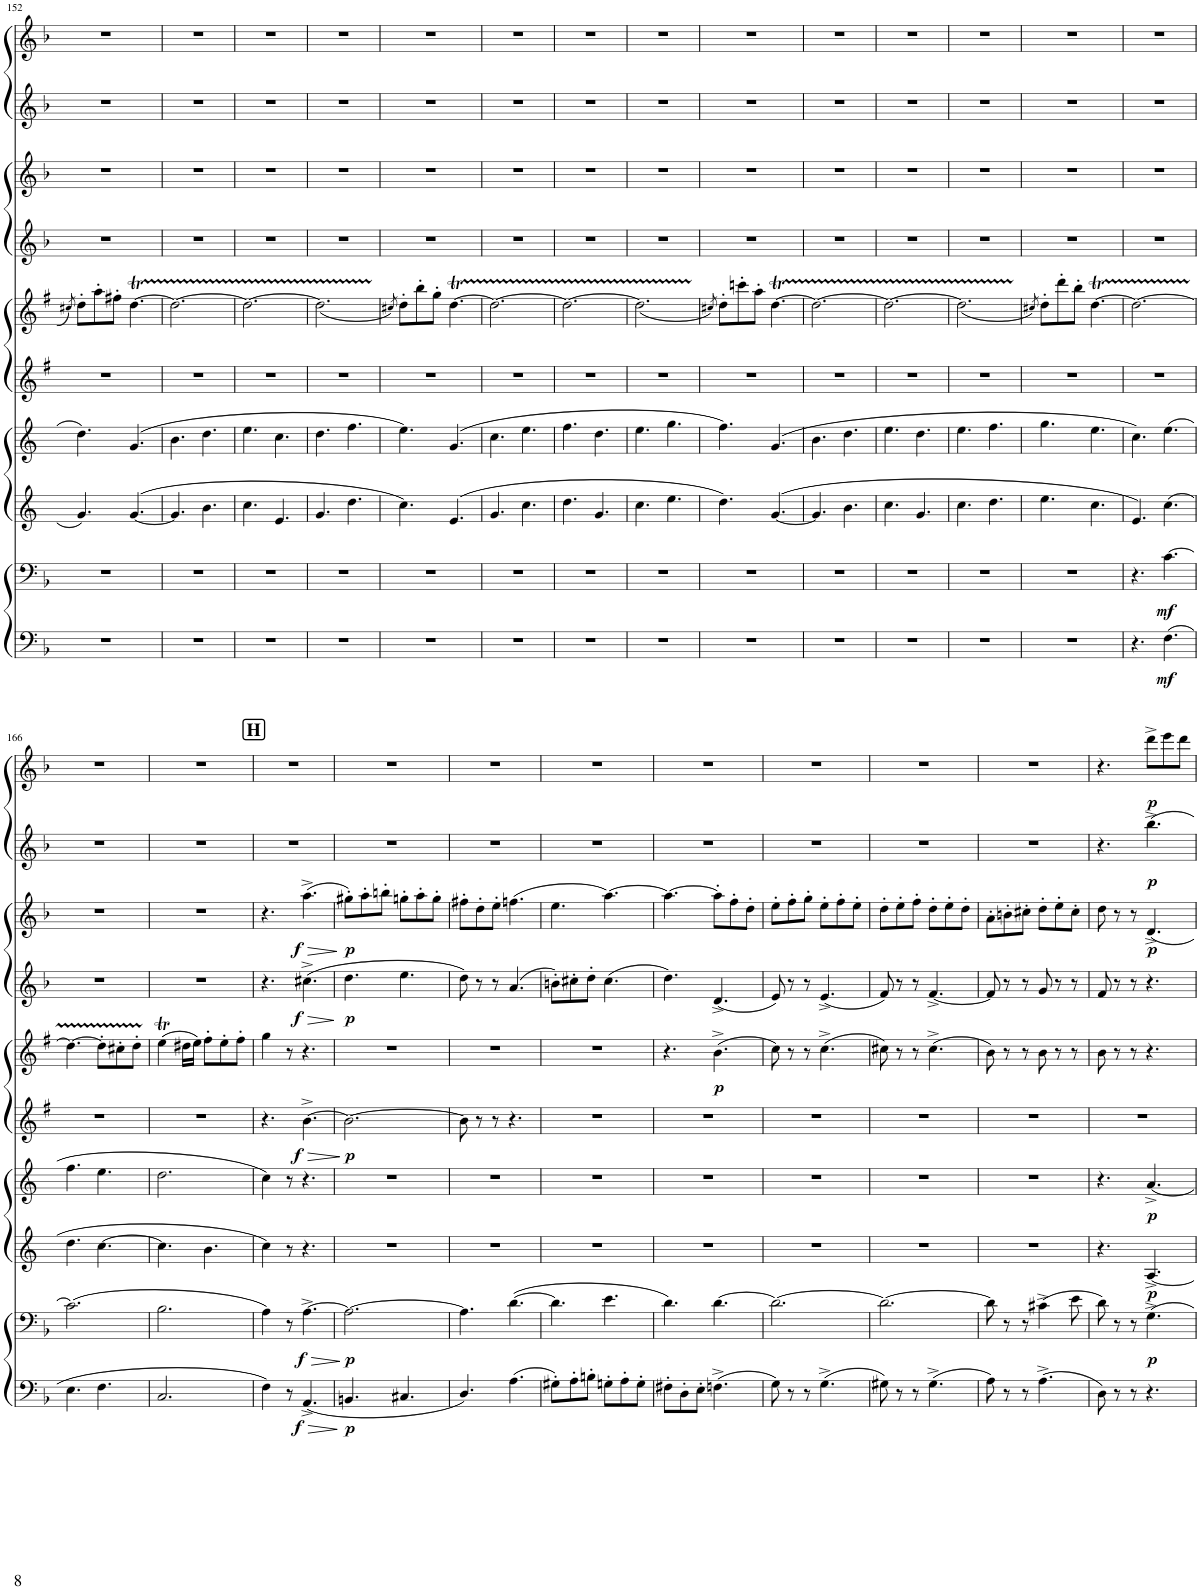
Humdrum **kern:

**kern	**dynam	**kern	**dynam	**kern	**dynam	**kern	**dynam	**kern	**dynam	**kern	**dynam	**kern	**dynam	**kern	**dynam	**kern	**dynam	**kern	**dynam
*part10	*part10	*part9	*part9	*part8	*part8	*part7	*part7	*part6	*part6	*part5	*part5	*part4	*part4	*part3	*part3	*part2	*part2	*part1	*part1
*staff10	*staff10	*staff9	*staff9	*staff8	*staff8	*staff7	*staff7	*staff6	*staff6	*staff5	*staff5	*staff4	*staff4	*staff3	*staff3	*staff2	*staff2	*staff1	*staff1
*I"Bassoon 2	*	*I"Bassoon 1	*	*I"Horn 2 in F	*	*I"Horn 1 in F	*	*I"Clarinet 2 in Bb	*	*I"Clarinet 1 in Bb	*	*I"Oboe 2	*	*I"Oboe 1	*	*I"Flute 2	*	*I"Flute 1	*
*I'Bsn	*	*I'Bsn	*	*I'Hn	*	*I'Hn	*	*I'Cl	*	*I'Cl	*	*I'Ob	*	*I'Ob	*	*I'Fl	*	*I'Fl	*
!!LO:PB:g=z
*clefF4	*	*clefF4	*	*clefG2	*	*clefG2	*	*clefG2	*	*clefG2	*	*clefG2	*	*clefG2	*	*clefG2	*	*clefG2	*
*	*	*	*	*Trd4c7	*	*Trd4c7	*	*Trd1c2	*	*Trd1c2	*	*	*	*	*	*	*	*	*
*k[b-]	*	*k[b-]	*	*k[]	*	*k[]	*	*k[f#]	*	*k[f#]	*	*k[b-]	*	*k[b-]	*	*k[b-]	*	*k[b-]	*
*M6/8	*	*M6/8	*	*M6/8	*	*M6/8	*	*M6/8	*	*M6/8	*	*M6/8	*	*M6/8	*	*M6/8	*	*M6/8	*
=152	=152	=152	=152	=152	=152	=152	=152	=152	=152	=152	=152	=152	=152	=152	=152	=152	=152	=152	=152
.	.	.	.	.	.	.	.	.	.	8qcc#X/	.	.	.	.	.	.	.	.	.
2.r	.	2.r	.	4.g/	.	4.dd\	.	2.r	.	8dd'\L	.	2.r	.	2.r	.	2.r	.	2.r	.
.	.	.	.	.	.	.	.	.	.	8aa'\	.	.	.	.	.	.	.	.	.
.	.	.	.	.	.	.	.	.	.	8ff#X'\J	.	.	.	.	.	.	.	.	.
.	.	.	.	([4.g/	.	(4.g/	.	.	.	[4.ddT\	.	.	.	.	.	.	.	.	.
=153	=153	=153	=153	=153	=153	=153	=153	=153	=153	=153	=153	=153	=153	=153	=153	=153	=153	=153	=153
2.r	.	2.r	.	4.g/]	.	4.b\	.	2.r	.	2.dd\_	.	2.r	.	2.r	.	2.r	.	2.r	.
.	.	.	.	4.b\	.	4.dd\	.	.	.	.	.	.	.	.	.	.	.	.	.
=154	=154	=154	=154	=154	=154	=154	=154	=154	=154	=154	=154	=154	=154	=154	=154	=154	=154	=154	=154
2.r	.	2.r	.	4.cc\	.	4.ee\	.	2.r	.	2.dd\_	.	2.r	.	2.r	.	2.r	.	2.r	.
.	.	.	.	4.e/	.	4.cc\	.	.	.	.	.	.	.	.	.	.	.	.	.
=155	=155	=155	=155	=155	=155	=155	=155	=155	=155	=155	=155	=155	=155	=155	=155	=155	=155	=155	=155
2.r	.	2.r	.	4.g/	.	4.dd\	.	2.r	.	(<2.ddTTT\]	.	2.r	.	2.r	.	2.r	.	2.r	.
.	.	.	.	4.dd\	.	4.ff\	.	.	.	.	.	.	.	.	.	.	.	.	.
=156	=156	=156	=156	=156	=156	=156	=156	=156	=156	=156	=156	=156	=156	=156	=156	=156	=156	=156	=156
.	.	.	.	.	.	.	.	.	.	8qcc#X/)	.	.	.	.	.	.	.	.	.
2.r	.	2.r	.	4.cc\)	.	4.ee\)	.	2.r	.	8dd'\L	.	2.r	.	2.r	.	2.r	.	2.r	.
.	.	.	.	.	.	.	.	.	.	8bb'\	.	.	.	.	.	.	.	.	.
.	.	.	.	.	.	.	.	.	.	8gg'\J	.	.	.	.	.	.	.	.	.
.	.	.	.	(4.e/	.	(4.g/	.	.	.	[4.ddT\	.	.	.	.	.	.	.	.	.
=157	=157	=157	=157	=157	=157	=157	=157	=157	=157	=157	=157	=157	=157	=157	=157	=157	=157	=157	=157
2.r	.	2.r	.	4.g/	.	4.cc\	.	2.r	.	2.dd\_	.	2.r	.	2.r	.	2.r	.	2.r	.
.	.	.	.	4.cc\	.	4.ee\	.	.	.	.	.	.	.	.	.	.	.	.	.
=158	=158	=158	=158	=158	=158	=158	=158	=158	=158	=158	=158	=158	=158	=158	=158	=158	=158	=158	=158
2.r	.	2.r	.	4.dd\	.	4.ff\	.	2.r	.	2.dd\_	.	2.r	.	2.r	.	2.r	.	2.r	.
.	.	.	.	4.g/	.	4.dd\	.	.	.	.	.	.	.	.	.	.	.	.	.
=159	=159	=159	=159	=159	=159	=159	=159	=159	=159	=159	=159	=159	=159	=159	=159	=159	=159	=159	=159
2.r	.	2.r	.	4.cc\	.	4.ee\	.	2.r	.	(<2.ddTTT\]	.	2.r	.	2.r	.	2.r	.	2.r	.
.	.	.	.	4.ee\	.	4.gg\	.	.	.	.	.	.	.	.	.	.	.	.	.
=160	=160	=160	=160	=160	=160	=160	=160	=160	=160	=160	=160	=160	=160	=160	=160	=160	=160	=160	=160
.	.	.	.	.	.	.	.	.	.	8qcc#X/)	.	.	.	.	.	.	.	.	.
2.r	.	2.r	.	4.dd\)	.	4.ff\)	.	2.r	.	8dd'\L	.	2.r	.	2.r	.	2.r	.	2.r	.
.	.	.	.	.	.	.	.	.	.	8cccn'\	.	.	.	.	.	.	.	.	.
.	.	.	.	.	.	.	.	.	.	8aa'\J	.	.	.	.	.	.	.	.	.
.	.	.	.	([4.g/	.	(4.g/	.	.	.	[4.ddT\	.	.	.	.	.	.	.	.	.
=161	=161	=161	=161	=161	=161	=161	=161	=161	=161	=161	=161	=161	=161	=161	=161	=161	=161	=161	=161
2.r	.	2.r	.	4.g/]	.	4.b\	.	2.r	.	2.dd\_	.	2.r	.	2.r	.	2.r	.	2.r	.
.	.	.	.	4.b\	.	4.dd\	.	.	.	.	.	.	.	.	.	.	.	.	.
=162	=162	=162	=162	=162	=162	=162	=162	=162	=162	=162	=162	=162	=162	=162	=162	=162	=162	=162	=162
2.r	.	2.r	.	4.cc\	.	4.ee\	.	2.r	.	2.dd\_	.	2.r	.	2.r	.	2.r	.	2.r	.
.	.	.	.	4.g/	.	4.dd\	.	.	.	.	.	.	.	.	.	.	.	.	.
=163	=163	=163	=163	=163	=163	=163	=163	=163	=163	=163	=163	=163	=163	=163	=163	=163	=163	=163	=163
2.r	.	2.r	.	4.cc\	.	4.ee\	.	2.r	.	(<2.ddTTT\]	.	2.r	.	2.r	.	2.r	.	2.r	.
.	.	.	.	4.dd\	.	4.ff\	.	.	.	.	.	.	.	.	.	.	.	.	.
=164	=164	=164	=164	=164	=164	=164	=164	=164	=164	=164	=164	=164	=164	=164	=164	=164	=164	=164	=164
.	.	.	.	.	.	.	.	.	.	8qcc#X/)	.	.	.	.	.	.	.	.	.
2.r	.	2.r	.	4.ee\	.	4.gg\	.	2.r	.	8dd'\L	.	2.r	.	2.r	.	2.r	.	2.r	.
.	.	.	.	.	.	.	.	.	.	8ddd'\	.	.	.	.	.	.	.	.	.
.	.	.	.	.	.	.	.	.	.	8bb'\J	.	.	.	.	.	.	.	.	.
.	.	.	.	4.cc\	.	4.ee\	.	.	.	[4.ddT\	.	.	.	.	.	.	.	.	.
=165	=165	=165	=165	=165	=165	=165	=165	=165	=165	=165	=165	=165	=165	=165	=165	=165	=165	=165	=165
4.r	.	4.r	.	4.e/)	.	4.cc\)	.	2.r	.	2.dd\_	.	2.r	.	2.r	.	2.r	.	2.r	.
!	!LO:DY:b	!	!LO:DY:b	!	!	!	!	!	!	!	!	!	!	!	!	!	!	!	!
(4.F\	mf	[4.c\	mf	(4.cc\	.	(4.ee\	.	.	.	.	.	.	.	.	.	.	.	.	.
!!LO:LB:g=z
=166	=166	=166	=166	=166	=166	=166	=166	=166	=166	=166	=166	=166	=166	=166	=166	=166	=166	=166	=166
4.E\	.	(2.c\]	.	4.dd\	.	4.ff\	.	2.r	.	4.dd\_	.	2.r	.	2.r	.	2.r	.	2.r	.
4.F\	.	.	.	[4.cc\	.	4.ee\	.	.	.	8dd'\L]	.	.	.	.	.	.	.	.	.
.	.	.	.	.	.	.	.	.	.	8cc#X'\	.	.	.	.	.	.	.	.	.
.	.	.	.	.	.	.	.	.	.	8ddTTT'\J	.	.	.	.	.	.	.	.	.
=167	=167	=167	=167	=167	=167	=167	=167	=167	=167	=167	=167	=167	=167	=167	=167	=167	=167	=167	=167
2.C/	.	2.B-\	.	4.cc\]	.	2.dd\	.	2.r	.	(4eeT\	.	2.r	.	2.r	.	2.r	.	2.r	.
.	.	.	.	.	.	.	.	.	.	16dd#X\LL	.	.	.	.	.	.	.	.	.
.	.	.	.	.	.	.	.	.	.	16ee\JJ)	.	.	.	.	.	.	.	.	.
.	.	.	.	4.b\	.	.	.	.	.	8ff#'\L	.	.	.	.	.	.	.	.	.
.	.	.	.	.	.	.	.	.	.	8ee'\	.	.	.	.	.	.	.	.	.
.	.	.	.	.	.	.	.	.	.	8ff#'\J	.	.	.	.	.	.	.	.	.
!!LO:REH:place=s1:a:B:cj:fs=14:t=H
=168	=168	=168	=168	=168	=168	=168	=168	=168	=168	=168	=168	=168	=168	=168	=168	=168	=168	=168	=168
4F\)	.	4A\)	.	4cc\)	.	4cc\)	.	4.r	.	4gg\	.	4.r	.	4.r	.	2.r	.	2.r	.
8r	.	8r	.	8r	.	8r	.	.	.	8r	.	.	.	.	.	.	.	.	.
!	!LO:HP:b	!	!LO:HP:b	!	!	!	!	!	!LO:HP:b	!	!	!	!LO:HP:b	!	!LO:HP:b	!	!	!	!
!	!LO:DY:n=1:b	!	!LO:DY:n=1:b	!	!	!	!	!	!LO:DY:n=1:b	!	!	!	!LO:DY:n=1:b	!	!LO:DY:n=1:b	!	!	!	!
(<4.AA^</	> f	[4.A^\	> f	4.r	.	4.r	.	[4.b^\	> f	4.r	.	(4.cc#X^\	> f	(4.aa^\	> f	.	.	.	.
.	.	.	]	.	.	.	.	.	]	.	.	.	.	.	.	.	.	.	.
=169	=169	=169	=169	=169	=169	=169	=169	=169	=169	=169	=169	=169	=169	=169	=169	=169	=169	=169	=169
!	!LO:DY:b	!	!LO:DY:b	!	!	!	!	!	!LO:DY:b	!	!	!	!LO:DY:b	!	!LO:DY:b	!	!	!	!
4.BBn/	p	2.A\_	p	2.r	.	2.r	.	2.b\_	p	2.r	.	4.dd\	p	8gg#X'\L)	p	2.r	.	2.r	.
.	.	.	.	.	.	.	.	.	.	.	.	.	.	8aa'\	]	.	.	.	.
.	.	.	.	.	.	.	.	.	.	.	.	.	.	8bbn'\J	.	.	.	.	.
4.C#X/	]	.	.	.	.	.	.	.	.	.	.	4.ee\	]	8ggn'\L	.	.	.	.	.
.	.	.	.	.	.	.	.	.	.	.	.	.	.	8aa'\	.	.	.	.	.
.	.	.	.	.	.	.	.	.	.	.	.	.	.	8gg'\J	.	.	.	.	.
=170	=170	=170	=170	=170	=170	=170	=170	=170	=170	=170	=170	=170	=170	=170	=170	=170	=170	=170	=170
4.D/)	.	4.A\]	.	2.r	.	2.r	.	8b\]	.	2.r	.	8dd\)	.	8ff#X'\L	.	2.r	.	2.r	.
.	.	.	.	.	.	.	.	8r	.	.	.	8r	.	8dd'\	.	.	.	.	.
.	.	.	.	.	.	.	.	8r	.	.	.	8r	.	8ee'\J	.	.	.	.	.
(4.A\	.	([4.d\	.	.	.	.	.	4.r	.	.	.	(4.a/	.	(4.ffn\	.	.	.	.	.
=171	=171	=171	=171	=171	=171	=171	=171	=171	=171	=171	=171	=171	=171	=171	=171	=171	=171	=171	=171
8G#X'\L)	.	4.d\]	.	2.r	.	2.r	.	2.r	.	2.r	.	8bn'\L)	.	4.ee\	.	2.r	.	2.r	.
8A'\	.	.	.	.	.	.	.	.	.	.	.	8cc#X'\	.	.	.	.	.	.	.
8Bn'\J	.	.	.	.	.	.	.	.	.	.	.	8dd'\J	.	.	.	.	.	.	.
8Gn'\L	.	4.e\	.	.	.	.	.	.	.	.	.	(4.cc#\	.	[4.aa\)	.	.	.	.	.
8A'\	.	.	.	.	.	.	.	.	.	.	.	.	.	.	.	.	.	.	.
8G'\J	.	.	.	.	.	.	.	.	.	.	.	.	.	.	.	.	.	.	.
=172	=172	=172	=172	=172	=172	=172	=172	=172	=172	=172	=172	=172	=172	=172	=172	=172	=172	=172	=172
8F#X'\L	.	4.d\)	.	2.r	.	2.r	.	2.r	.	4.r	.	4.dd\)	.	4.aa\_	.	2.r	.	2.r	.
8D'\	.	.	.	.	.	.	.	.	.	.	.	.	.	.	.	.	.	.	.
8E'\J	.	.	.	.	.	.	.	.	.	.	.	.	.	.	.	.	.	.	.
!	!	!	!	!	!	!	!	!	!	!	!LO:DY:b	!	!	!	!	!	!	!	!
(4.Fn^\	.	[4.d\	.	.	.	.	.	.	.	(4.b^\	p	(4.d^/	.	8aa'\L]	.	.	.	.	.
.	.	.	.	.	.	.	.	.	.	.	.	.	.	8ff'\	.	.	.	.	.
.	.	.	.	.	.	.	.	.	.	.	.	.	.	8dd'\J	.	.	.	.	.
=173	=173	=173	=173	=173	=173	=173	=173	=173	=173	=173	=173	=173	=173	=173	=173	=173	=173	=173	=173
8G\)	.	2.d\_	.	2.r	.	2.r	.	2.r	.	8cc\)	.	8e/)	.	8ee'\L	.	2.r	.	2.r	.
8r	.	.	.	.	.	.	.	.	.	8r	.	8r	.	8ff'\	.	.	.	.	.
8r	.	.	.	.	.	.	.	.	.	8r	.	8r	.	8gg'\J	.	.	.	.	.
(4.G^\	.	.	.	.	.	.	.	.	.	(4.cc^\	.	(4.e^/	.	8ee'\L	.	.	.	.	.
.	.	.	.	.	.	.	.	.	.	.	.	.	.	8ff'\	.	.	.	.	.
.	.	.	.	.	.	.	.	.	.	.	.	.	.	8ee'\J	.	.	.	.	.
=174	=174	=174	=174	=174	=174	=174	=174	=174	=174	=174	=174	=174	=174	=174	=174	=174	=174	=174	=174
8G#X\)	.	2.d\_	.	2.r	.	2.r	.	2.r	.	8cc#X\)	.	8f/)	.	8dd'\L	.	2.r	.	2.r	.
8r	.	.	.	.	.	.	.	.	.	8r	.	8r	.	8ee'\	.	.	.	.	.
8r	.	.	.	.	.	.	.	.	.	8r	.	8r	.	8ff'\J	.	.	.	.	.
(4.G#^\	.	.	.	.	.	.	.	.	.	(4.cc#^\	.	[4.f^/	.	8dd'\L	.	.	.	.	.
.	.	.	.	.	.	.	.	.	.	.	.	.	.	8ee'\	.	.	.	.	.
.	.	.	.	.	.	.	.	.	.	.	.	.	.	8dd'\J	.	.	.	.	.
=175	=175	=175	=175	=175	=175	=175	=175	=175	=175	=175	=175	=175	=175	=175	=175	=175	=175	=175	=175
8A\)	.	8d\]	.	2.r	.	2.r	.	2.r	.	8b\)	.	8f/]	.	8a'\L	.	2.r	.	2.r	.
8r	.	8r	.	.	.	.	.	.	.	8r	.	8r	.	8bn'\	.	.	.	.	.
8r	.	8r	.	.	.	.	.	.	.	8r	.	8r	.	8cc#X'\J	.	.	.	.	.
(4.A^\	.	(4c#X^\	.	.	.	.	.	.	.	8b\	.	8g/	.	8dd'\L	.	.	.	.	.
.	.	.	.	.	.	.	.	.	.	8r	.	8r	.	8ee'\	.	.	.	.	.
.	.	8e\	.	.	.	.	.	.	.	8r	.	8r	.	8cc#'\J	.	.	.	.	.
=176	=176	=176	=176	=176	=176	=176	=176	=176	=176	=176	=176	=176	=176	=176	=176	=176	=176	=176	=176
8D\)	.	8d\)	.	4.r	.	4.r	.	2.r	.	8b\	.	8f/	.	8dd\	.	4.r	.	4.r	.
8r	.	8r	.	.	.	.	.	.	.	8r	.	8r	.	8r	.	.	.	.	.
8r	.	8r	.	.	.	.	.	.	.	8r	.	8r	.	8r	.	.	.	.	.
!	!	!	!LO:DY:b	!	!LO:DY:b	!	!LO:DY:b	!	!	!	!	!	!	!	!LO:DY:b	!	!LO:DY:b	!	!LO:DY:b
4.r	.	4.G^\	p	[4.A^/	p	[4.a^/	p	.	.	4.r	.	4.r	.	4.d^/	p	4.bb-^\	p	8ddd^\L	p
.	.	.	.	.	.	.	.	.	.	.	.	.	.	.	.	.	.	8eee\	.
.	.	.	.	.	.	.	.	.	.	.	.	.	.	.	.	.	.	8ddd\J	.
=	=	=	=	=	=	=	=	=	=	=	=	=	=	=	=	=	=	=	=
*-	*-	*-	*-	*-	*-	*-	*-	*-	*-	*-	*-	*-	*-	*-	*-	*-	*-	*-	*-
